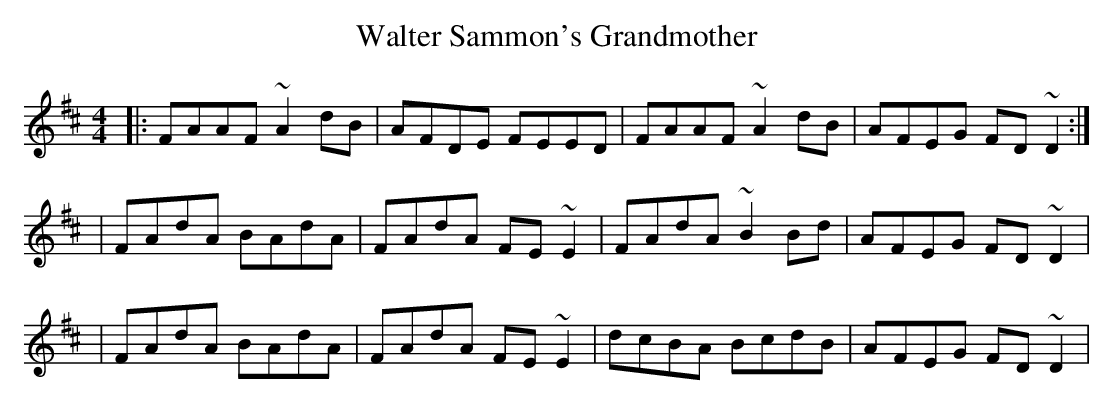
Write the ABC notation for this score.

X:1
T:Walter Sammon's Grandmother
M:4/4
L:1/8
K:D
|:FAAF ~A2dB|AFDE FEED|FAAF ~A2dB|AFEG FD~D2:|
|FAdA BAdA|FAdA FE~E2|FAdA ~B2Bd|AFEG FD~D2|
|FAdA BAdA|FAdA FE~E2|dcBA BcdB|AFEG FD~D2|
